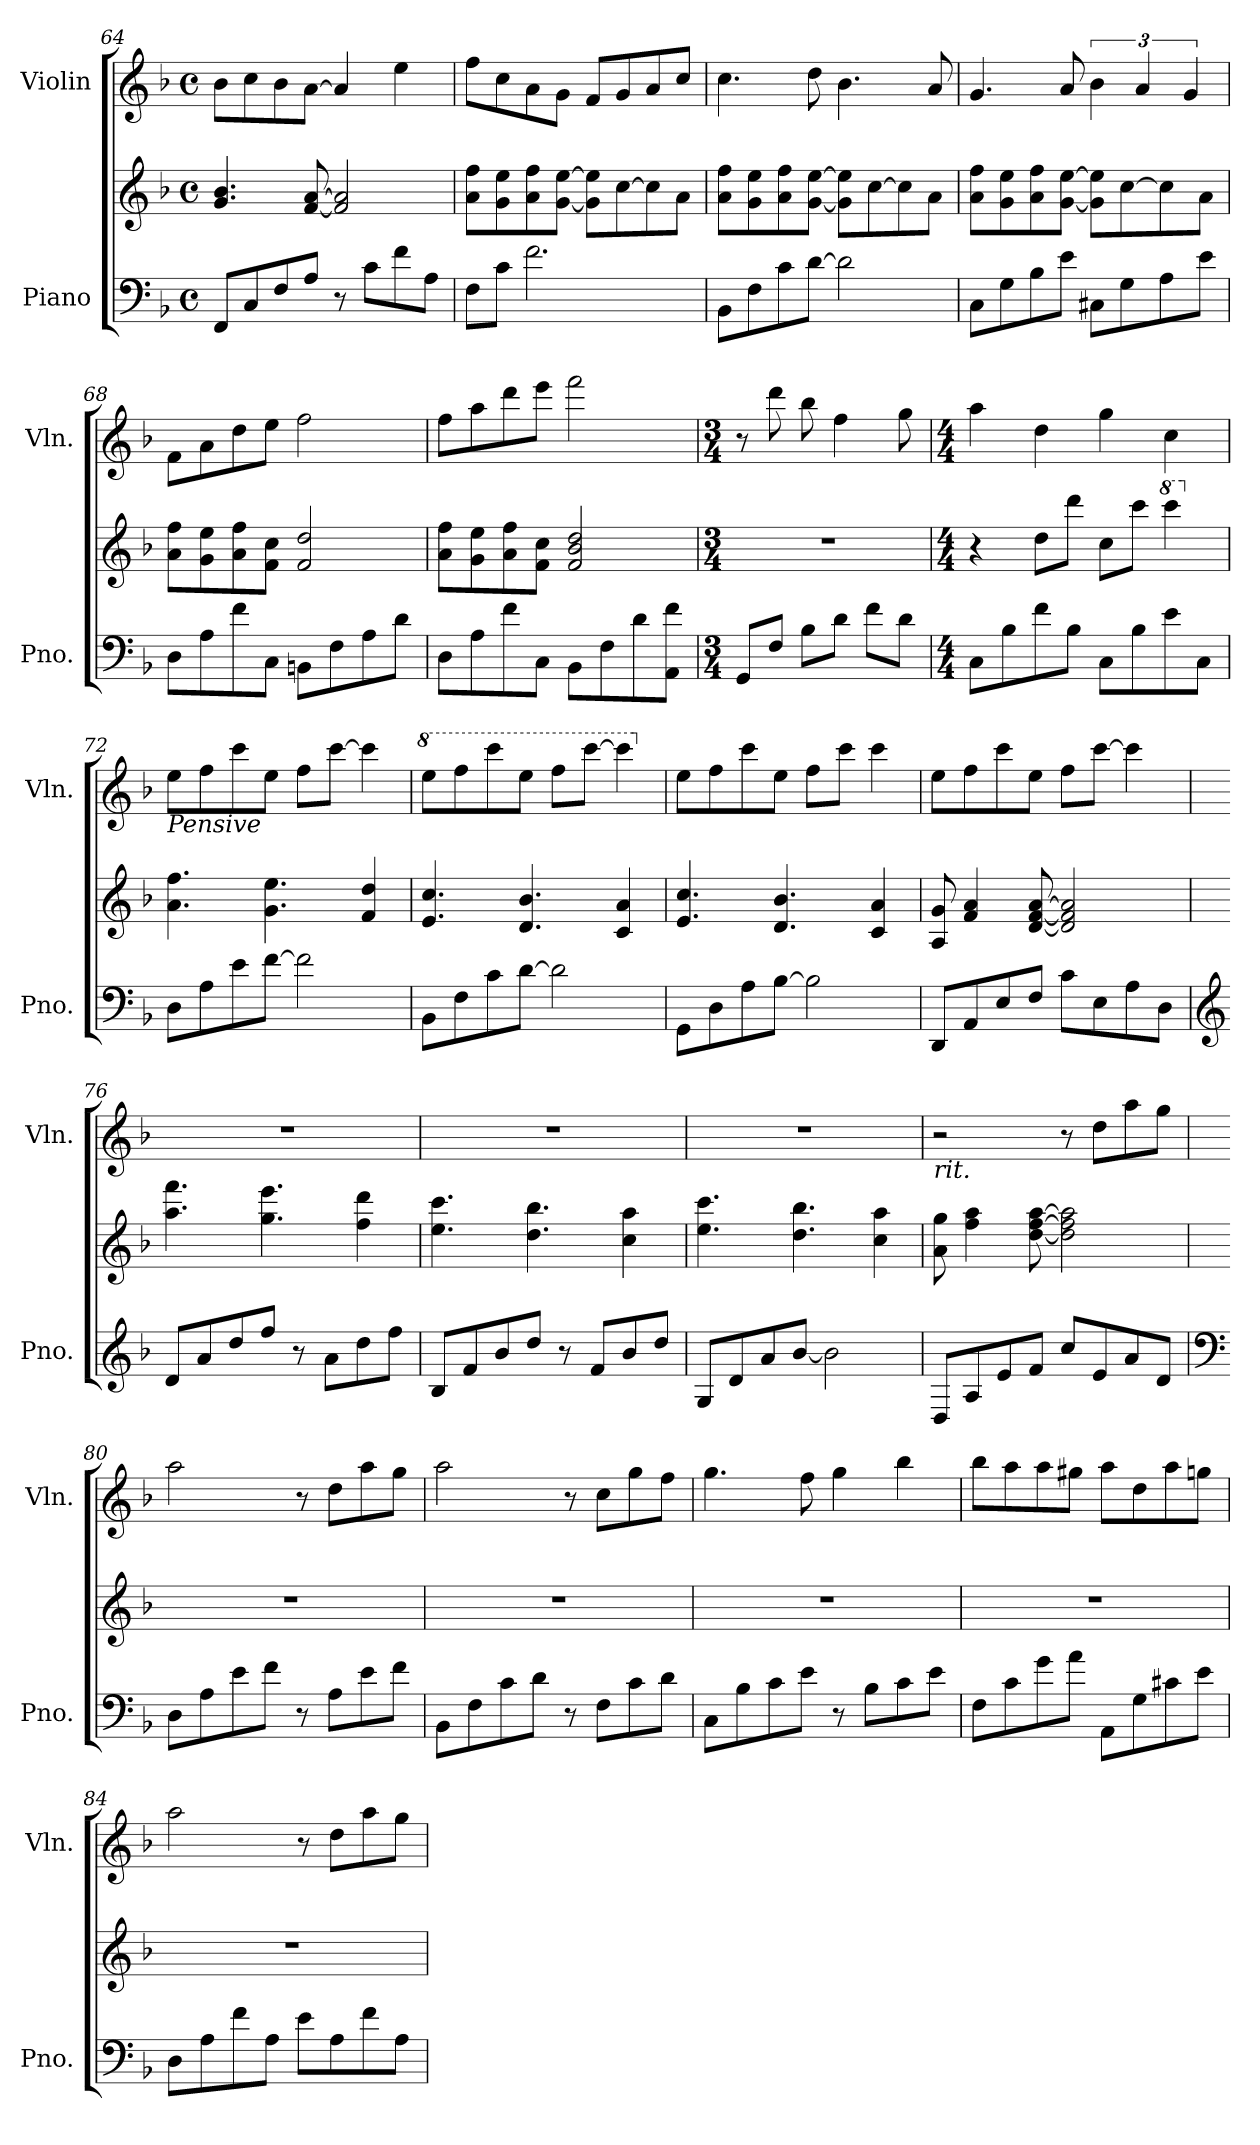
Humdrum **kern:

**kern	**kern	**kern
*part2	*part2	*part1
*staff3	*staff2	*staff1
*I"Piano	*	*I"Violin
*I'Pno.	*	*I'Vln.
*clefF4	*clefG2	*clefG2
*k[b-]	*k[b-]	*k[b-]
*M4/4	*M4/4	*M4/4
*met(c)	*met(c)	*met(c)
=64	=64	=64
8FF/L	4.g/ 4.b-/	8b-\L
8C/	.	8cc\
8F/	.	8b-\
8A/J	[8f/ [8a/	[8a\J
8r	2f/] 2a/]	4a/]
8c\L	.	.
8f\	.	4ee\
8A\J	.	.
!!LO:LB:g=z
=65	=65	=65
8F\L	8a\ 8ff\L	8ff\L
8c\J	8g\ 8ee\	8cc\
2.f\	8a\ 8ff\	8a\
.	[8g\ [8ee\J	8g\J
.	8g\] 8ee\]L	8f/L
.	[8cc\	8g/
.	8cc\]	8a/
.	8a\J	8cc/J
=66	=66	=66
8BB-\L	8a\ 8ff\L	4.cc\
8F\	8g\ 8ee\	.
8c\	8a\ 8ff\	.
[8d\J	[8g\ [8ee\J	8dd\
2d\]	8g\] 8ee\]L	4.b-\
.	[8cc\	.
.	8cc\]	.
.	8a\J	8a/
=67	=67	=67
8C\L	8a\ 8ff\L	4.g/
8G\	8g\ 8ee\	.
8B-\	8a\ 8ff\	.
8e\J	[8g\ [8ee\J	8a/
8C#X\L	8g\] 8ee\]L	6b-\
8G\	[8cc\	.
.	.	6a/
8A\	8cc\]	.
.	.	6g/
8e\J	8a\J	.
=68	=68	=68
8D\L	8a\ 8ff\L	8f\L
8A\	8g\ 8ee\	8a\
8f\	8a\ 8ff\	8dd\
8C\J	8f\ 8cc\J	8ee\J
8BBn\L	2f/ 2dd/	2ff\
8F\	.	.
8A\	.	.
8d\J	.	.
!!LO:PB:g=z
=69	=69	=69
8D\L	8a\ 8ff\L	8ff\L
8A\	8g\ 8ee\	8aa\
8f\	8a\ 8ff\	8ddd\
8C\J	8f\ 8cc\J	8eee\J
8BB-\L	2f/ 2b-/ 2dd/	2fff\
8F\	.	.
8d\	.	.
8AA\ 8f\J	.	.
=70	=70	=70
*M3/4	*M3/4	*M3/4
8GG/L	2.r	8r
8F/J	.	8ddd\
8B-\L	.	8bb-\
8d\J	.	4ff\
8f\L	.	.
8d\J	.	8gg\
=71	=71	=71
*M4/4	*M4/4	*M4/4
8C\L	4r	4aa\
8B-\	.	.
8f\	8dd\L	4dd\
8B-\J	8ddd\J	.
8C\L	8cc\L	4gg\
8B-\	8ccc\J	.
*	*8va	*
8e\	4cccc\	4cc\
8C\J	.	.
=72	=72	=72
*	*X8va	*
!	!	!LO:TX:b:i:t=Pensive
8D\L	4.a\ 4.ff\	8ee\L
8A\	.	8ff\
8e\	.	8ccc\
[8f\J	4.g\ 4.ee\	8ee\J
2f\]	.	8ff\L
.	.	[8ccc\J
.	4f/ 4dd/	4ccc\]
=73	=73	=73
*	*	*8va
8BB-\L	4.e/ 4.cc/	8eee\L
8F\	.	8fff\
8c\	.	8cccc\
[8d\J	4.d/ 4.b-/	8eee\J
2d\]	.	8fff\L
.	.	[8cccc\J
.	4c/ 4a/	4cccc\]
!!LO:LB:g=z
=74	=74	=74
*	*	*X8va
8GG\L	4.e/ 4.cc/	8ee\L
8D\	.	8ff\
8A\	.	8ccc\
[8B-\J	4.d/ 4.b-/	8ee\J
2B-\]	.	8ff\L
.	.	8ccc\J
.	4c/ 4a/	4ccc\
=75	=75	=75
*	*	*8va
8DD/L	8A/ 8g/	8eee\L
8AA/	4f/ 4a/	8fff\
8E/	.	8cccc\
8F/J	[8d/ [8f/ [8a/	8eee\J
8c\L	2d/] 2f/] 2a/]	8fff\L
8E\	.	[8cccc\J
8A\	.	4cccc\]
8D\J	.	.
=76	=76	=76
*clefG2	*	*
*	*	*X8va
8d/L	4.aa\ 4.fff\	1r
8a/	.	.
8dd/	.	.
8ff/J	4.gg\ 4.eee\	.
8r	.	.
8a\L	.	.
8dd\	4ff\ 4ddd\	.
8ff\J	.	.
=77	=77	=77
8B-/L	4.ee\ 4.ccc\	1r
8f/	.	.
8b-/	.	.
8dd/J	4.dd\ 4.bb-\	.
8r	.	.
8f/L	.	.
8b-/	4cc\ 4aa\	.
8dd/J	.	.
=78	=78	=78
8G/L	4.ee\ 4.ccc\	1r
8d/	.	.
8a/	.	.
[8b-/J	4.dd\ 4.bb-\	.
2b-\]	.	.
.	4cc\ 4aa\	.
!!LO:LB:g=z
=79	=79	=79
!	!	!LO:TX:b:i:t=rit.
8D/L	8a\ 8gg\	2r
8A/	4ff\ 4aa\	.
8e/	.	.
8f/J	[8dd\ [8ff\ [8aa\	.
8cc/L	2dd\] 2ff\] 2aa\]	8r
*	*	*MM100
8e/	.	8dd\L
8a/	.	8aa\
8d/J	.	8gg\J
=80	=80	=80
*clefF4	*	*
8D\L	1r	2aa\
8A\	.	.
8e\	.	.
8f\J	.	.
8r	.	8r
8A\L	.	8dd\L
8e\	.	8aa\
8f\J	.	8gg\J
=81	=81	=81
8BB-\L	1r	2aa\
8F\	.	.
8c\	.	.
8d\J	.	.
8r	.	8r
8F\L	.	8cc\L
8c\	.	8gg\
8d\J	.	8ff\J
=82	=82	=82
8C\L	1r	4.gg\
8B-\	.	.
8c\	.	.
8e\J	.	8ff\
8r	.	4gg\
8B-\L	.	.
8c\	.	4bb-\
8e\J	.	.
!!LO:LB:g=z
=83	=83	=83
8F\L	1r	8bb-\L
8c\	.	8aa\
8g\	.	8aa\
8a\J	.	8gg#X\J
8AA\L	.	8aa\L
8G\	.	8dd\
8c#X\	.	8aa\
8e\J	.	8ggn\J
=84	=84	=84
8D\L	1r	2aa\
8A\	.	.
8f\	.	.
8A\J	.	.
8e\L	.	8r
8A\	.	8dd\L
8f\	.	8aa\
8A\J	.	8gg\J
=	=	=
*-	*-	*-
